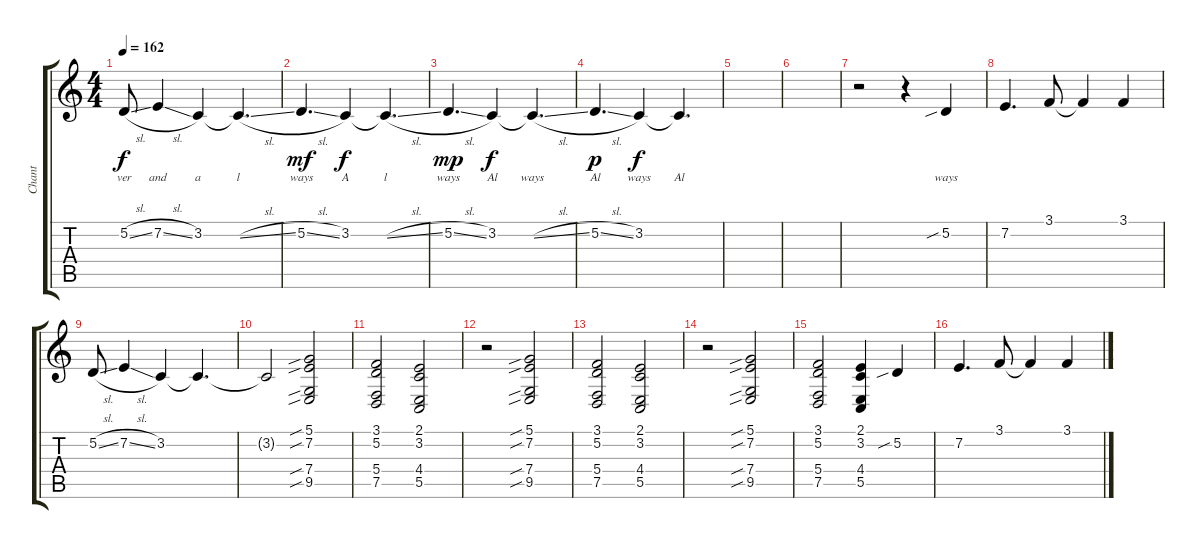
\track ("Chant" "Chant") {instrument clarinet}
\staff {score tabs}
\tuning (D4 A3 F3 C3 G2 C2) {hide}
\ts (4 4)
\tempo 162
\clef g2
\ks c
5.2{sl}.8{lyrics (0 "ver") lyrics (1 "") lyrics (2 "") lyrics (3 "") lyrics (4 "") dy f} 7.2{sl}.4{lyrics (0 "and") lyrics (1 "") lyrics (2 "") lyrics (3 "") lyrics (4 "")} 3.2.4{lyrics (0 "a") lyrics (1 "") lyrics (2 "") lyrics (3 "") lyrics (4 "")} 3.2{sl t}.4{d lyrics (0 "l") lyrics (1 "") lyrics (2 "") lyrics (3 "") lyrics (4 "")} |
5.2{sl}.4{d lyrics (0 "ways") lyrics (1 "") lyrics (2 "") lyrics (3 "") lyrics (4 "") dy mf} 3.2.4{lyrics (0 "A") lyrics (1 "") lyrics (2 "") lyrics (3 "") lyrics (4 "") dy f} 3.2{sl t}.4{d lyrics (0 "l") lyrics (1 "") lyrics (2 "") lyrics (3 "") lyrics (4 "")} |
5.2{sl}.4{d lyrics (0 "ways") lyrics (1 "") lyrics (2 "") lyrics (3 "") lyrics (4 "") dy mp} 3.2.4{lyrics (0 "Al") lyrics (1 "") lyrics (2 "") lyrics (3 "") lyrics (4 "") dy f} 3.2{sl t}.4{d lyrics (0 "ways") lyrics (1 "") lyrics (2 "") lyrics (3 "") lyrics (4 "")} |
5.2{sl}.4{d lyrics (0 "Al") lyrics (1 "") lyrics (2 "") lyrics (3 "") lyrics (4 "") dy p} 3.2.4{lyrics (0 "ways") lyrics (1 "") lyrics (2 "") lyrics (3 "") lyrics (4 "") dy f} 3.2{t}.4{d lyrics (0 "Al") lyrics (1 "") lyrics (2 "") lyrics (3 "") lyrics (4 "")} |
|
|
r.2{volume 14} r.4 5.2{sib}.4{lyrics (0 "ways") lyrics (1 "") lyrics (2 "") lyrics (3 "") lyrics (4 "")} |
7.2.4{d} 3.1.8 3.1{t}.4 3.1.4 |
5.2{sl}.8 7.2{sl}.4 3.2.4 3.2{t}.4{d} |
3.2{t}.2 (5.1{sib} 7.2{sib} 7.4{sib} 9.5{sib}).2 |
(3.1 5.2 5.4 7.5).2 (2.1 3.2 4.4 5.5).2 |
r.2 (5.1{sib} 7.2{sib} 7.4{sib} 9.5{sib}).2 |
(3.1 5.2 5.4 7.5).2 (2.1 3.2 4.4 5.5).2 |
r.2 (5.1{sib} 7.2{sib} 7.4{sib} 9.5{sib}).2 |
(3.1 5.2 5.4 7.5).2 (2.1 3.2 4.4 5.5).4 5.2{sib}.4 |
7.2.4{d} 3.1.8 3.1{t}.4 3.1.4
